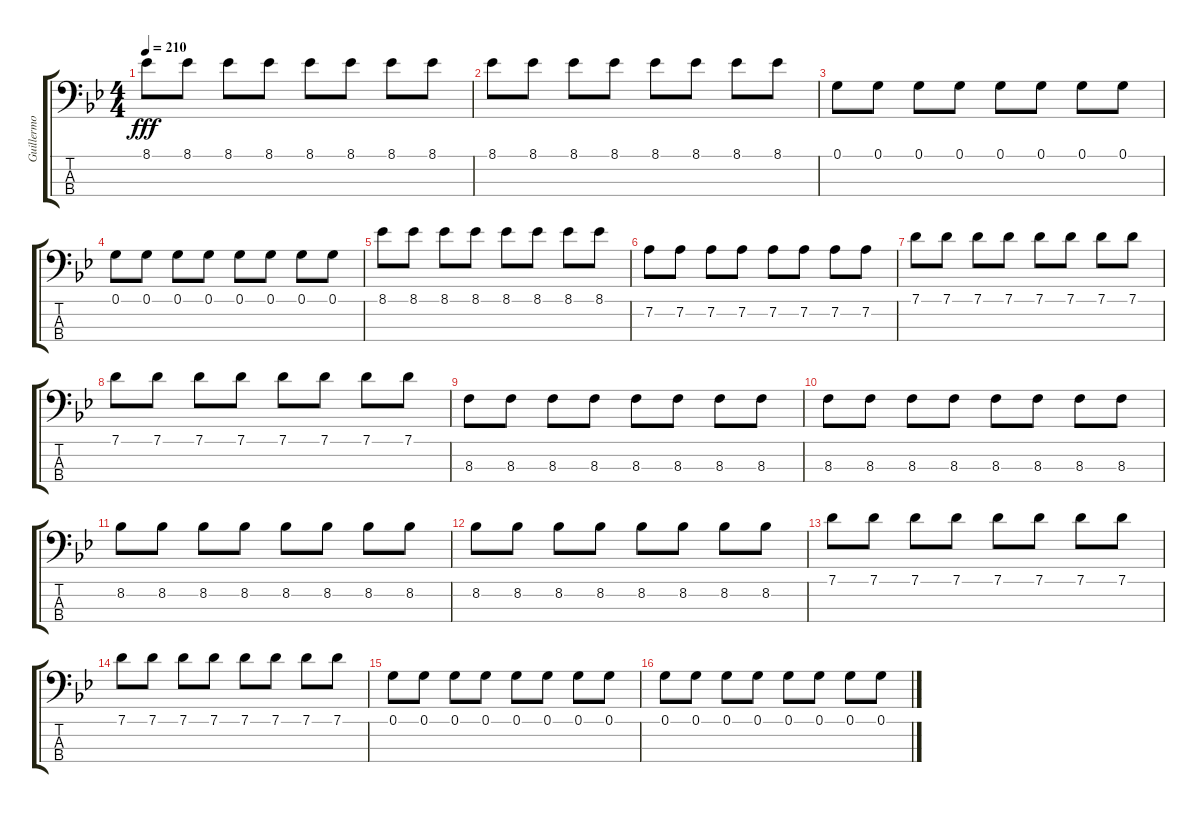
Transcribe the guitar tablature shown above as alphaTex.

\track ("Guillermo Sanchez" "Guillermo ") {instrument electricbassfinger}
\staff {score tabs}
\tuning (G2 D2 A1 E1) {hide}
\ts (4 4)
\tempo 210
\clef f4
\ks gminor
8.1.8{dy fff} 8.1.8 8.1.8 8.1.8 8.1.8 8.1.8 8.1.8 8.1.8 |
8.1.8 8.1.8 8.1.8 8.1.8 8.1.8 8.1.8 8.1.8 8.1.8 |
0.1.8 0.1.8 0.1.8 0.1.8 0.1.8 0.1.8 0.1.8 0.1.8 |
0.1.8 0.1.8 0.1.8 0.1.8 0.1.8 0.1.8 0.1.8 0.1.8 |
8.1.8 8.1.8 8.1.8 8.1.8 8.1.8 8.1.8 8.1.8 8.1.8 |
7.2.8 7.2.8 7.2.8 7.2.8 7.2.8 7.2.8 7.2.8 7.2.8 |
7.1.8 7.1.8 7.1.8 7.1.8 7.1.8 7.1.8 7.1.8 7.1.8 |
7.1.8 7.1.8 7.1.8 7.1.8 7.1.8 7.1.8 7.1.8 7.1.8 |
8.3.8 8.3.8 8.3.8 8.3.8 8.3.8 8.3.8 8.3.8 8.3.8 |
8.3.8 8.3.8 8.3.8 8.3.8 8.3.8 8.3.8 8.3.8 8.3.8 |
8.2.8 8.2.8 8.2.8 8.2.8 8.2.8 8.2.8 8.2.8 8.2.8 |
8.2.8 8.2.8 8.2.8 8.2.8 8.2.8 8.2.8 8.2.8 8.2.8 |
7.1.8 7.1.8 7.1.8 7.1.8 7.1.8 7.1.8 7.1.8 7.1.8 |
7.1.8 7.1.8 7.1.8 7.1.8 7.1.8 7.1.8 7.1.8 7.1.8 |
0.1.8 0.1.8 0.1.8 0.1.8 0.1.8 0.1.8 0.1.8 0.1.8 |
0.1.8 0.1.8 0.1.8 0.1.8 0.1.8 0.1.8 0.1.8 0.1.8
